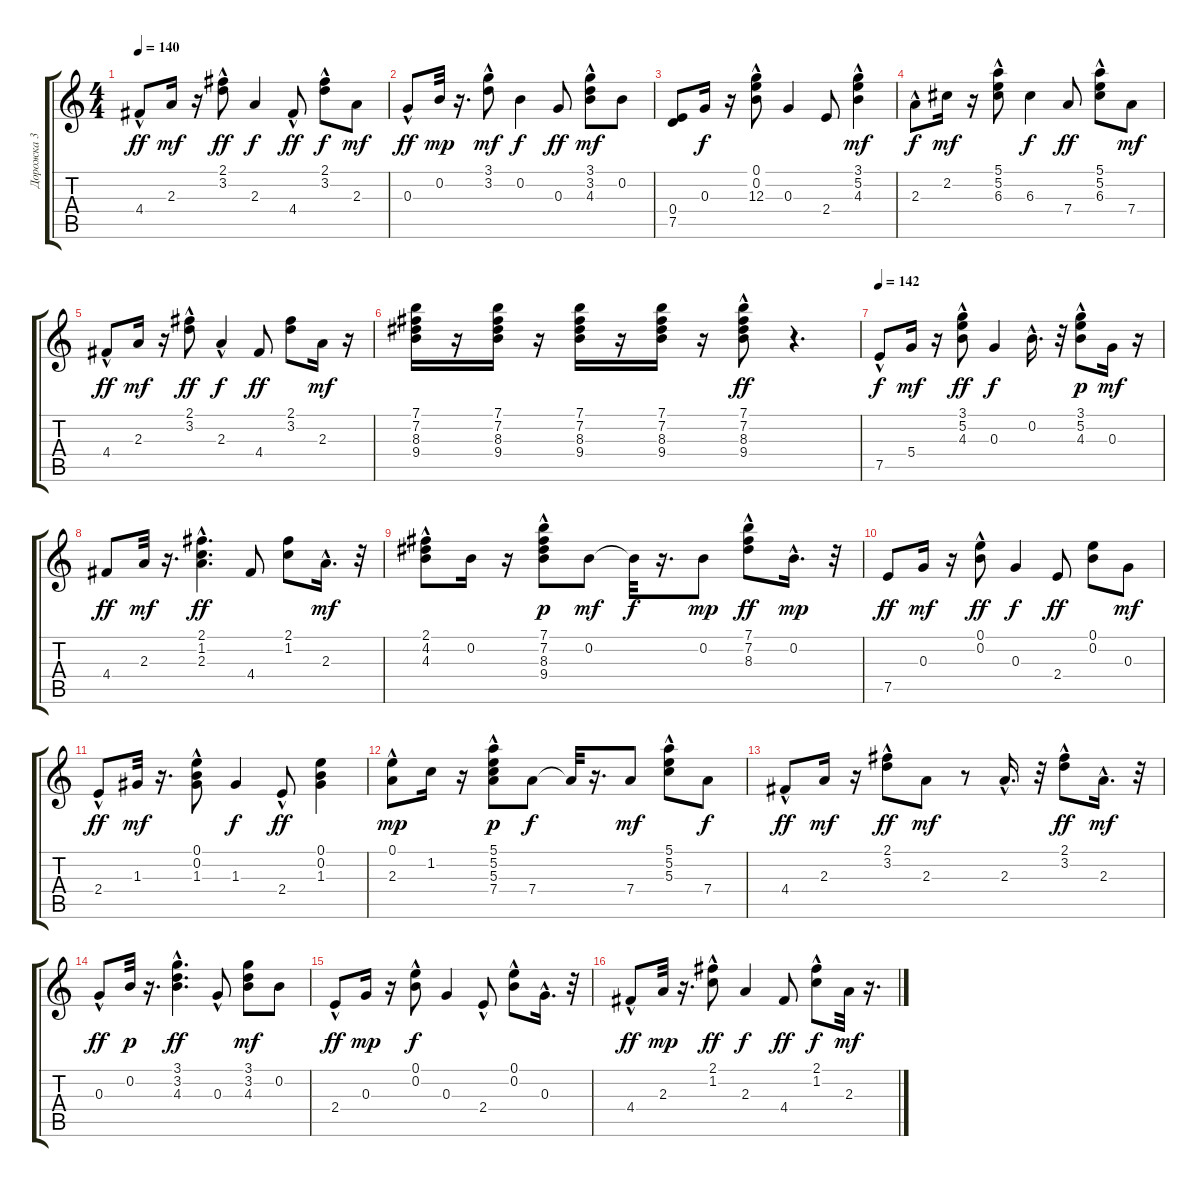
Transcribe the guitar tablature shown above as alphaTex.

\track ("Дорожка 3" "Дорожка 3") {instrument acousticguitarsteel}
\staff {score tabs}
\tuning (E4 B3 G3 D3 A2 E2) {hide}
\ts (4 4)
\tempo 140
\clef g2
\ks c
4.4{hac}.8{dy ff} 2.3.16{dy mf} r.16 (2.1{hac} 3.2{hac}).8{dy ff} 2.3.4{dy f} 4.4{hac}.8{dy ff} (2.1{hac} 3.2{hac}).8{dy f} 2.3.8{dy mf} |
0.3{hac}.8{dy ff} 0.2.32{dy mp} r.16{d} (3.1{hac} 3.2{hac}).8{dy mf} 0.2.4{dy f} 0.3.8{dy ff} (3.1{hac} 3.2 4.3).8{dy mf} 0.2.8 |
(0.4 7.5).8 0.3.16{dy f} r.16 (0.1{hac} 0.2{hac} 12.3{hac}).8 0.3.4 2.4.8 (3.1 5.2 4.3{hac}).4{dy mf} |
2.3{hac}.8{dy f} 2.2.16{dy mf} r.16 (5.1{hac} 5.2{hac} 6.3).8 6.3.4{dy f} 7.4.8{dy ff} (5.1 5.2{hac} 6.3{hac}).8 7.4.8{dy mf} |
4.4{hac}.8{dy ff} 2.3.16{dy mf} r.16 (2.1{hac} 3.2{hac}).8{dy ff} 2.3{hac}.4{dy f} 4.4.8{dy ff} (2.1 3.2).8 2.3.16{dy mf} r.16 |
(7.1 7.2 8.3 9.4).16 r.16 (7.1 7.2 8.3 9.4).16 r.16 (7.1 7.2 8.3 9.4).16 r.16 (7.1 7.2 8.3 9.4).16 r.16 (7.1{hac} 7.2 8.3{hac} 9.4{hac}).8{dy ff} r.4{d} |
\tempo 142
7.5{hac}.8{dy f} 5.4.16{dy mf} r.16 (3.1{hac} 5.2 4.3).8{dy ff} 0.3.4{dy f} 0.2{hac}.16{d} r.32 (3.1{hac} 5.2{hac} 4.3{hac}).8{dy p} 0.3.16{dy mf} r.16 |
4.4.8{dy ff} 2.3.32{dy mf} r.16{d} (2.1{hac} 1.2{hac} 2.3{hac}).4{d dy ff} 4.4.8 (2.1 1.2).8 2.3{hac}.16{d dy mf} r.32 |
(2.1 4.2 4.3{hac}).8 0.2.16 r.16 (7.1{hac} 7.2{hac} 8.3{hac} 9.4).8{dy p} 0.2.8{dy mf} 0.2{t}.32{dy f} r.16{d} 0.2.8{dy mp} (7.1{hac} 7.2{hac} 8.3{hac}).8{dy ff} 0.2{hac}.16{d dy mp} r.32 |
7.5.8{dy ff} 0.3.16{dy mf} r.16 (0.1{hac} 0.2{hac}).8{dy ff} 0.3.4{dy f} 2.4.8{dy ff} (0.1 0.2).8 0.3.8{dy mf} |
2.4{hac}.8{dy ff} 1.3.32{dy mf} r.16{d} (0.1{hac} 0.2{hac} 1.3).8 1.3.4{dy f} 2.4{hac}.8{dy ff} (0.1 0.2 1.3).4 |
(0.1 2.3{hac}).8{dy mp} 1.2.16 r.16 (5.1{hac} 5.2{hac} 5.3{hac} 7.4).8{dy p} 7.4.8{dy f} 7.4{t}.32 r.16{d} 7.4.8{dy mf} (5.1{hac} 5.2 5.3).8 7.4.8{dy f} |
4.4{hac}.8{dy ff} 2.3.16{dy mf} r.16 (2.1{hac} 3.2).8{dy ff} 2.3.8{dy mf} r.8 2.3{hac}.16{d} r.32 (2.1{hac} 3.2{hac}).8{dy ff} 2.3{hac}.16{d dy mf} r.32 |
0.3{hac}.8{dy ff} 0.2.32{dy p} r.16{d} (3.1 3.2{hac} 4.3).4{d dy ff} 0.3{hac}.8 (3.1 3.2 4.3).8{dy mf} 0.2.8 |
2.4{hac}.8{dy ff} 0.3.16{dy mp} r.16 (0.1{hac} 0.2{hac}).8{dy f} 0.3.4 2.4{hac}.8 (0.1{hac} 0.2{hac}).8 0.3{hac}.16{d} r.32 |
4.4{hac}.8{dy ff} 2.3.32{dy mp} r.16{d} (2.1{hac} 1.2{hac}).8{dy ff} 2.3.4{dy f} 4.4.8{dy ff} (2.1 1.2{hac}).8{dy f} 2.3.32{dy mf} r.16{d}
